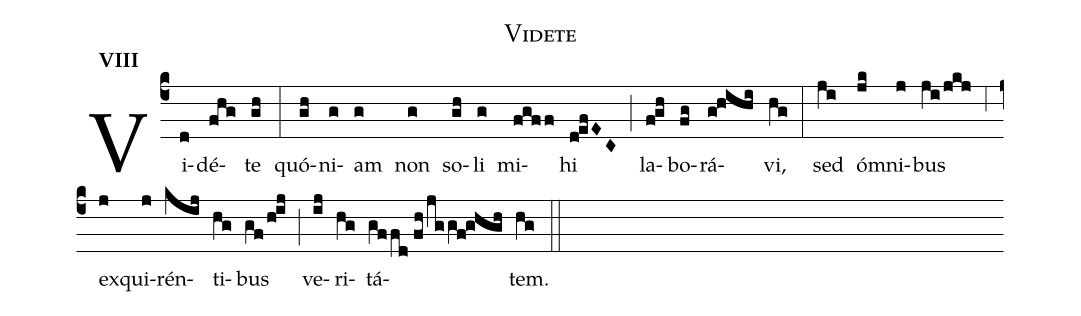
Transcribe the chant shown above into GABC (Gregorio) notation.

name:Videte;
mode:VIII;
office-part:Communiones;
%%
(c4) Vi(d)dé(fhg)te(gh) (:) quó(gh)ni(g)am(g) non(g) so(gh)li(g) mi(fgff)hi(d!efEC) (;) la(f!gh)bo(fg)rá(g!hihi)vi,(hg) (:) sed(ji) óm(jk)ni(j)bus(ji/jkj) (,6) ex(j)qui(j)rén(kij)ti(hg)bus(gf/h!ij) (;) ve(ij)ri(hg)tá(gffd//fh/jggf!ghgh)tem.(hg) (::)
